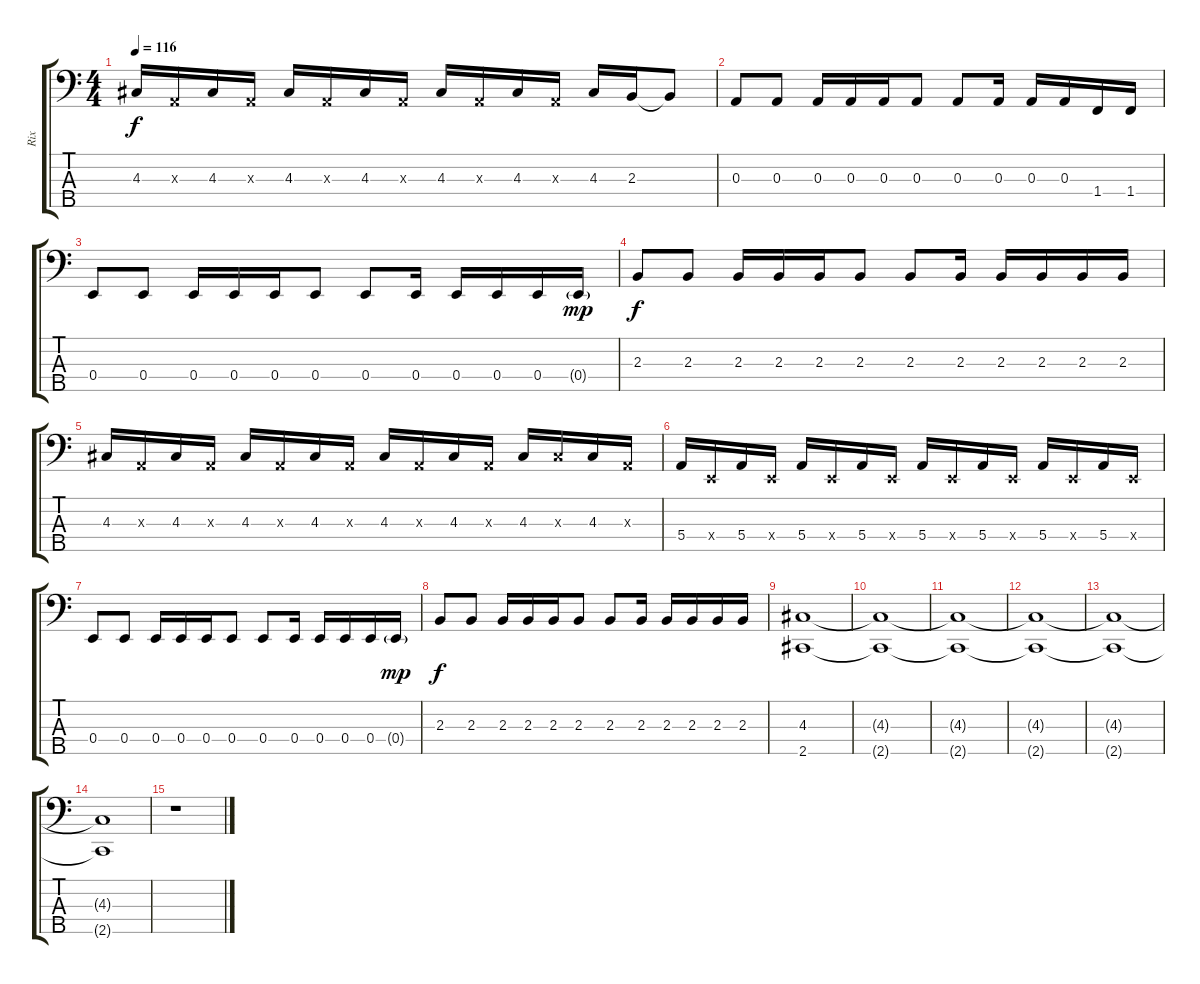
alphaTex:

\track ("Rix" "Rix") {instrument electricbasspick}
\staff {score tabs}
\tuning (G2 D2 A1 E1 B0) {hide}
\ts (4 4)
\tempo 116
\clef f4
\ks c
4.3.16{dy f} 0.3{x}.16 4.3.16 0.3{x}.16 4.3.16 0.3{x}.16 4.3.16 0.3{x}.16 4.3.16 0.3{x}.16 4.3.16 0.3{x}.16 4.3.16 2.3.16 2.3{t}.8 |
0.3.8 0.3.8 0.3.16 0.3.16 0.3.16 0.3.8 0.3.8 0.3.16 0.3.16 0.3.16 1.4.16 1.4.16 |
0.4.8 0.4.8 0.4.16 0.4.16 0.4.16 0.4.8 0.4.8 0.4.16 0.4.16 0.4.16 0.4.16 0.4{g}.16{dy mp} |
2.3.8{dy f} 2.3.8 2.3.16 2.3.16 2.3.16 2.3.8 2.3.8 2.3.16 2.3.16 2.3.16 2.3.16 2.3.16 |
4.3.16 0.3{x}.16 4.3.16 0.3{x}.16 4.3.16 0.3{x}.16 4.3.16 0.3{x}.16 4.3.16 0.3{x}.16 4.3.16 0.3{x}.16 4.3.16 4.3{x}.16 4.3.16 0.3{x}.16 |
5.4.16 0.4{x}.16 5.4.16 0.4{x}.16 5.4.16 0.4{x}.16 5.4.16 0.4{x}.16 5.4.16 0.4{x}.16 5.4.16 0.4{x}.16 5.4.16 0.4{x}.16 5.4.16 0.4{x}.16 |
0.4.8 0.4.8 0.4.16 0.4.16 0.4.16 0.4.8 0.4.8 0.4.16 0.4.16 0.4.16 0.4.16 0.4{g}.16{dy mp} |
2.3.8{dy f} 2.3.8 2.3.16 2.3.16 2.3.16 2.3.8 2.3.8 2.3.16 2.3.16 2.3.16 2.3.16 2.3.16 |
(4.3 2.5).1 |
(4.3{t} 2.5{t}).1 |
(4.3{t} 2.5{t}).1{volume 11} |
(4.3{t} 2.5{t}).1{volume 7} |
(4.3{t} 2.5{t}).1{volume 4} |
(4.3{t} 2.5{t}).1{volume 1} |
r.1
